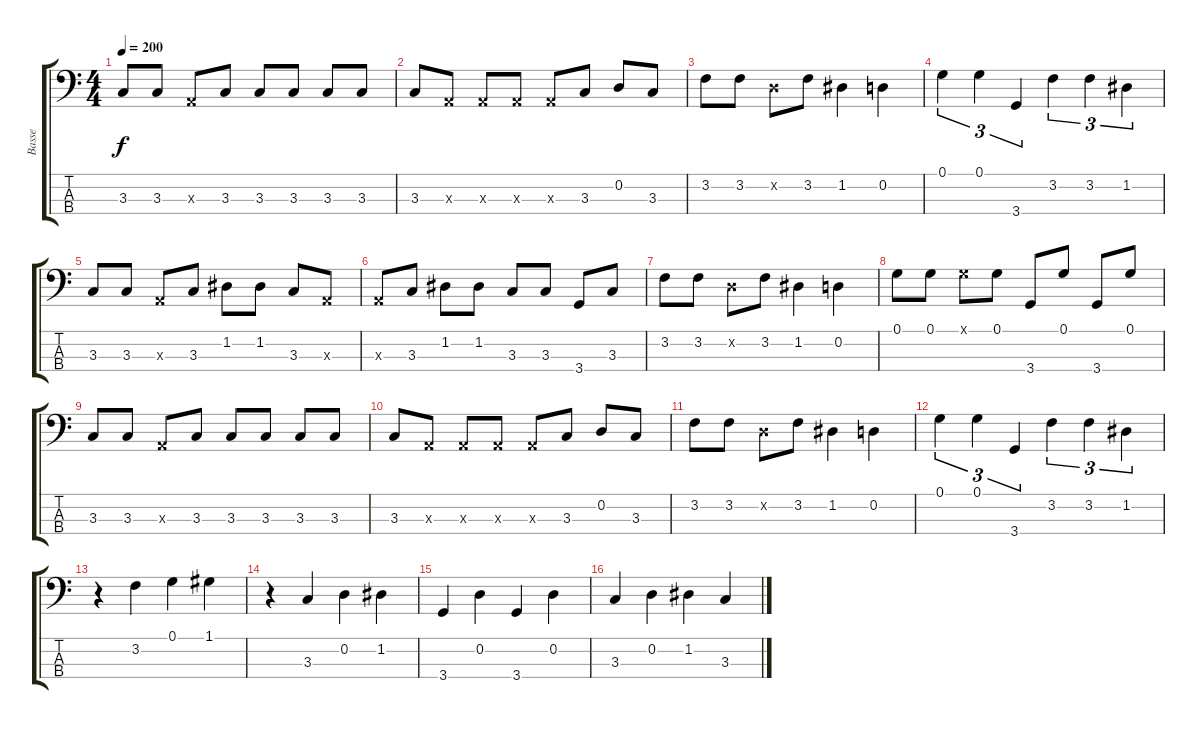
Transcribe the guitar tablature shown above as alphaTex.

\track ("Basse" "Basse") {instrument electricbassfinger}
\staff {score tabs}
\tuning (G2 D2 A1 E1) {hide}
\ts (4 4)
\tempo 200
\clef f4
\ks c
3.3.8{dy f} 3.3.8 0.3{x}.8 3.3.8 3.3.8 3.3.8 3.3.8 3.3.8 |
3.3.8 0.3{x}.8 0.3{x}.8 0.3{x}.8 0.3{x}.8 3.3.8 0.2.8 3.3.8 |
3.2.8 3.2.8 0.2{x}.8 3.2.8 1.2.4 0.2.4 |
0.1.4{tu (3 2)} 0.1.4{tu (3 2)} 3.4.4{tu (3 2)} 3.2.4{tu (3 2)} 3.2.4{tu (3 2)} 1.2.4{tu (3 2)} |
3.3.8 3.3.8 0.3{x}.8 3.3.8 1.2.8 1.2.8 3.3.8 0.3{x}.8 |
0.3{x}.8 3.3.8 1.2.8 1.2.8 3.3.8 3.3.8 3.4.8 3.3.8 |
3.2.8 3.2.8 0.2{x}.8 3.2.8 1.2.4 0.2.4 |
0.1.8 0.1.8 0.1{x}.8 0.1.8 3.4.8 0.1.8 3.4.8 0.1.8 |
3.3.8 3.3.8 0.3{x}.8 3.3.8 3.3.8 3.3.8 3.3.8 3.3.8 |
3.3.8 0.3{x}.8 0.3{x}.8 0.3{x}.8 0.3{x}.8 3.3.8 0.2.8 3.3.8 |
3.2.8 3.2.8 0.2{x}.8 3.2.8 1.2.4 0.2.4 |
0.1.4{tu (3 2)} 0.1.4{tu (3 2)} 3.4.4{tu (3 2)} 3.2.4{tu (3 2)} 3.2.4{tu (3 2)} 1.2.4{tu (3 2)} |
r.4 3.2.4 0.1.4 1.1.4 |
r.4 3.3.4 0.2.4 1.2.4 |
3.4.4 0.2.4 3.4.4 0.2.4 |
3.3.4 0.2.4 1.2.4 3.3.4
